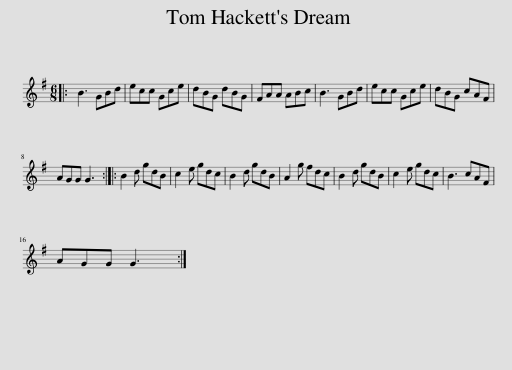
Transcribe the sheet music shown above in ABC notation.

X:1
L:1/8
M:6/8
I:linebreak $
K:G
V:1 treble
V:1
|: B3 GBd | ecc Gce | dBG dBG | FAA ABc | B3 GBd | %5
 ecc Gce | dBG cAF |$ AGG G3 :: B2 d gdB | c2 e gdc | %10
 B2 d gdB | A2 g fdc | B2 d gdB | c2 e gdc | B3 cAF |$ %15
 AGG G3 :| %16
